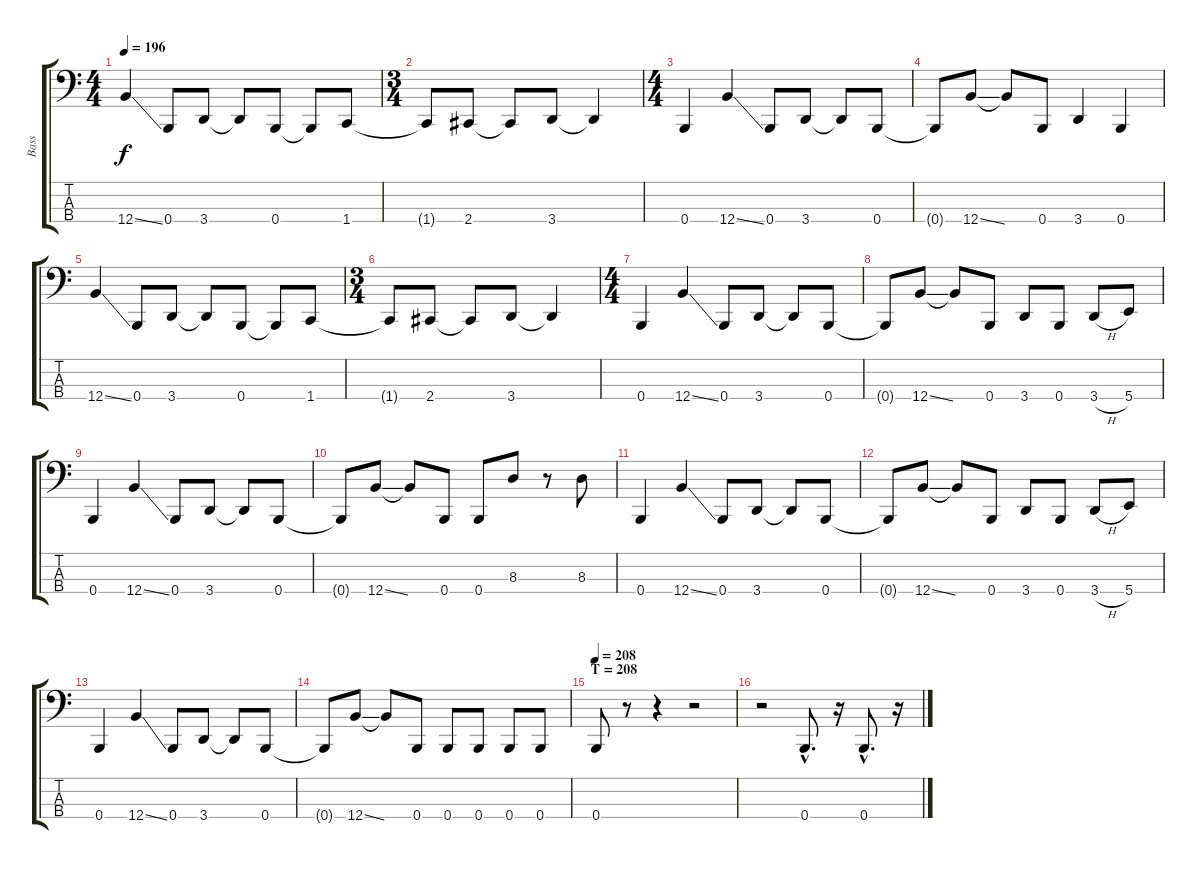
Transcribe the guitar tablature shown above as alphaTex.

\track ("Bass" "Bass") {instrument electricbassfinger}
\staff {score tabs}
\tuning (E2 B1 Gb1 B0) {hide}
\ts (4 4)
\tempo 196
\clef f4
\ks c
12.4{ss}.4{dy f} 0.4.8 3.4.8 3.4{t}.8 0.4.8 0.4{t}.8 1.4.8 |
\ts (3 4)
1.4{t}.8 2.4.8 2.4{t}.8 3.4.8 3.4{t}.4 |
\ts (4 4)
0.4.4 12.4{ss}.4 0.4.8 3.4.8 3.4{t}.8 0.4.8 |
0.4{t}.8 12.4{ss}.8 12.4{t}.8 0.4.8 3.4.4 0.4.4 |
12.4{ss}.4 0.4.8 3.4.8 3.4{t}.8 0.4.8 0.4{t}.8 1.4.8 |
\ts (3 4)
1.4{t}.8 2.4.8 2.4{t}.8 3.4.8 3.4{t}.4 |
\ts (4 4)
\section ("" "")
0.4.4 12.4{ss}.4 0.4.8 3.4.8 3.4{t}.8 0.4.8 |
0.4{t}.8 12.4{ss}.8 12.4{t}.8 0.4.8 3.4.8 0.4.8 3.4{h}.8 5.4.8 |
0.4.4 12.4{ss}.4 0.4.8 3.4.8 3.4{t}.8 0.4.8 |
0.4{t}.8 12.4{ss}.8 12.4{t}.8 0.4.8 0.4.8 8.3.8 r.8 8.3.8 |
0.4.4 12.4{ss}.4 0.4.8 3.4.8 3.4{t}.8 0.4.8 |
0.4{t}.8 12.4{ss}.8 12.4{t}.8 0.4.8 3.4.8 0.4.8 3.4{h}.8 5.4.8 |
0.4.4 12.4{ss}.4 0.4.8 3.4.8 3.4{t}.8 0.4.8 |
0.4{t}.8 12.4{ss}.8 12.4{t}.8 0.4.8 0.4.8 0.4.8 0.4.8 0.4.8 |
\section ("" "T = 208")
\tempo 208
0.4.8 r.8 r.4 r.2 |
r.2 0.4{hac}.8{d} r.16 0.4{hac}.8{d} r.16
